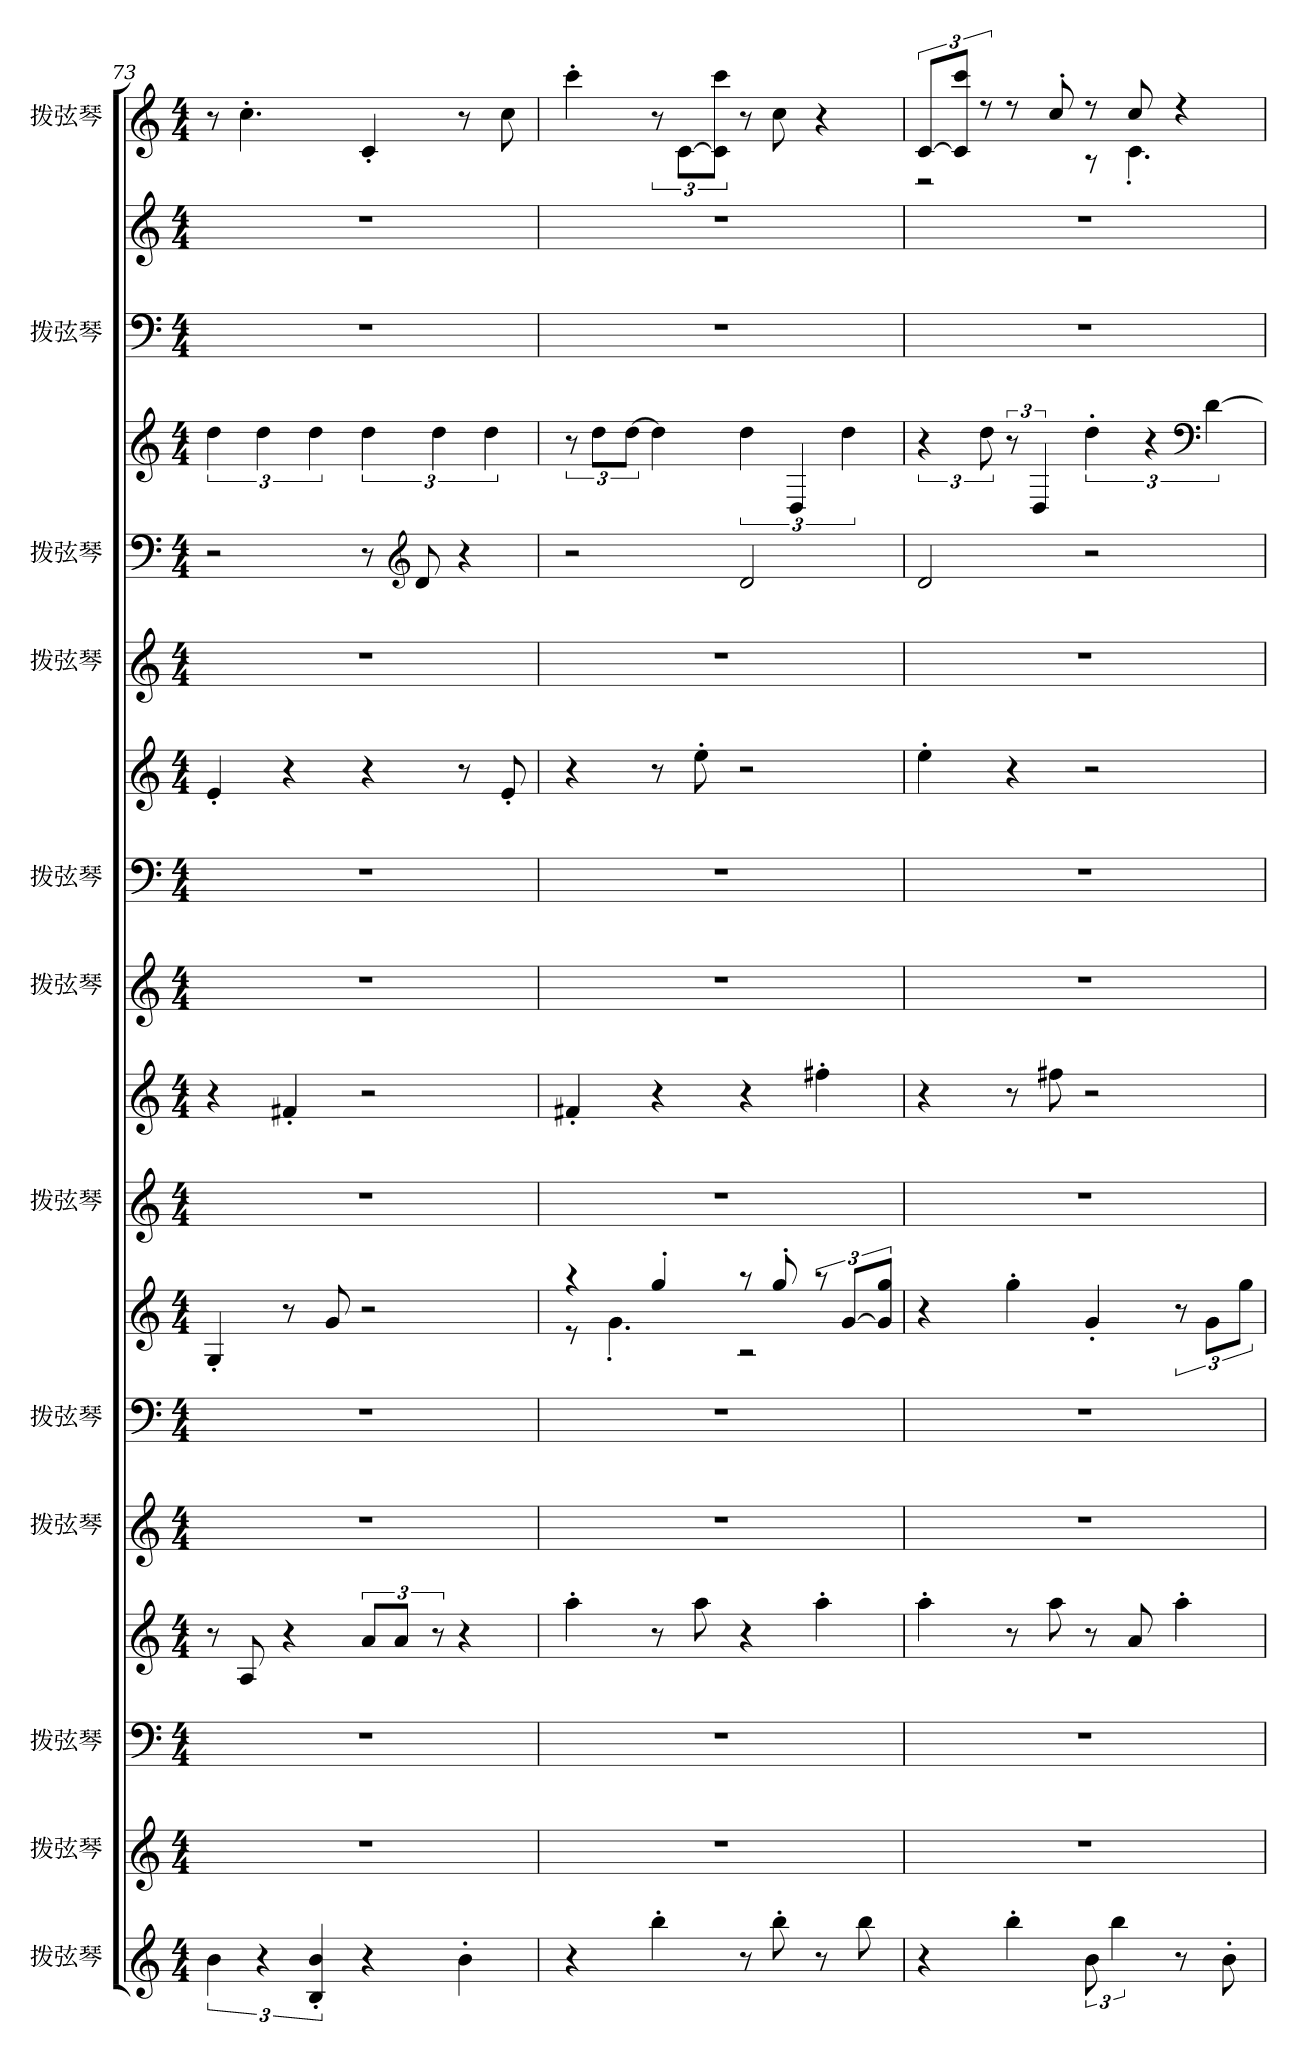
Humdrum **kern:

**kern	**kern	**kern	**kern	**kern	**kern	**kern	**kern	**kern	**kern	**kern	**kern	**kern	**kern	**kern	**kern	**kern	**kern
*part12	*part11	*part10	*part10	*part9	*part8	*part8	*part7	*part7	*part6	*part5	*part5	*part4	*part3	*part3	*part2	*part2	*part1
*staff18	*staff17	*staff16	*staff15	*staff14	*staff13	*staff12	*staff11	*staff10	*staff9	*staff8	*staff7	*staff6	*staff5	*staff4	*staff3	*staff2	*staff1
*I"拨弦琴	*I"拨弦琴	*I"拨弦琴	*	*I"拨弦琴	*I"拨弦琴	*	*I"拨弦琴	*	*I"拨弦琴	*I"拨弦琴	*	*I"拨弦琴	*I"拨弦琴	*	*I"拨弦琴	*	*I"拨弦琴
*clefG2	*clefG2	*clefF4	*clefG2	*clefG2	*clefF4	*clefG2	*clefG2	*clefG2	*clefG2	*clefF4	*clefG2	*clefG2	*clefF4	*clefG2	*clefF4	*clefG2	*clefG2
*k[]	*k[]	*k[]	*k[]	*k[]	*k[]	*k[]	*k[]	*k[]	*k[]	*k[]	*k[]	*k[]	*k[]	*k[]	*k[]	*k[]	*k[]
*M4/4	*M4/4	*M4/4	*M4/4	*M4/4	*M4/4	*M4/4	*M4/4	*M4/4	*M4/4	*M4/4	*M4/4	*M4/4	*M4/4	*M4/4	*M4/4	*M4/4	*M4/4
=73	=73	=73	=73	=73	=73	=73	=73	=73	=73	=73	=73	=73	=73	=73	=73	=73	=73
6b\	1r	1r	8r	1r	1r	4G'/	1r	4r	1r	1r	4e'/	1r	2r	6dd\	1r	1r	8r
.	.	.	8A/	.	.	.	.	.	.	.	.	.	.	.	.	.	4.cc'\
6r	.	.	.	.	.	.	.	.	.	.	.	.	.	6dd\	.	.	.
.	.	.	4r	.	.	8r	.	4f#X'/	.	.	4r	.	.	.	.	.	.
6B/' 6b/'	.	.	.	.	.	.	.	.	.	.	.	.	.	6dd\	.	.	.
.	.	.	.	.	.	8g/	.	.	.	.	.	.	.	.	.	.	.
4r	.	.	12a/L	.	.	2r	.	2r	.	.	4r	.	8r	6dd\	.	.	4c'/
.	.	.	12a/J	.	.	.	.	.	.	.	.	.	.	.	.	.	.
*	*	*	*	*	*	*	*	*	*	*	*	*	*clefG2	*	*	*	*
.	.	.	.	.	.	.	.	.	.	.	.	.	8d/	.	.	.	.
.	.	.	12r	.	.	.	.	.	.	.	.	.	.	6dd\	.	.	.
4b'\	.	.	4r	.	.	.	.	.	.	.	8r	.	4r	.	.	.	8r
.	.	.	.	.	.	.	.	.	.	.	.	.	.	6dd\	.	.	.
.	.	.	.	.	.	.	.	.	.	.	8e'/	.	.	.	.	.	8cc\
=74	=74	=74	=74	=74	=74	=74	=74	=74	=74	=74	=74	=74	=74	=74	=74	=74	=74
*	*	*	*	*	*	*^	*	*	*	*	*	*	*	*	*	*	*
4r	1r	1r	4aa'\	1r	1r	4r	8r	1r	4f#X'/	1r	1r	4r	1r	2r	12r	1r	1r	4ccc'\
.	.	.	.	.	.	.	.	.	.	.	.	.	.	.	12dd\L	.	.	.
.	.	.	.	.	.	.	4.g'\	.	.	.	.	.	.	.	.	.	.	.
.	.	.	.	.	.	.	.	.	.	.	.	.	.	.	[12dd\J	.	.	.
4bb'\	.	.	8r	.	.	4gg'/	.	.	4r	.	.	8r	.	.	4dd\]	.	.	12r
.	.	.	.	.	.	.	.	.	.	.	.	.	.	.	.	.	.	[12c\L
.	.	.	8aa\	.	.	.	.	.	.	.	.	8ee'\	.	.	.	.	.	.
.	.	.	.	.	.	.	.	.	.	.	.	.	.	.	.	.	.	12c\] 12ccc\J
8r	.	.	4r	.	.	8r	2r	.	4r	.	.	2r	.	2d/	6dd\	.	.	8r
8bb'\	.	.	.	.	.	8gg'/	.	.	.	.	.	.	.	.	.	.	.	8cc\
.	.	.	.	.	.	.	.	.	.	.	.	.	.	.	6D/	.	.	.
8r	.	.	4aa'\	.	.	12r	.	.	4ff#X'\	.	.	.	.	.	.	.	.	4r
.	.	.	.	.	.	[12g/L	.	.	.	.	.	.	.	.	6dd\	.	.	.
8bb\	.	.	.	.	.	.	.	.	.	.	.	.	.	.	.	.	.	.
.	.	.	.	.	.	12g/] 12gg/J	.	.	.	.	.	.	.	.	.	.	.	.
*	*	*	*	*	*	*v	*v	*	*	*	*	*	*	*	*	*	*	*
!!LO:PB:g=z
=75	=75	=75	=75	=75	=75	=75	=75	=75	=75	=75	=75	=75	=75	=75	=75	=75	=75
*	*	*	*	*	*	*	*	*	*	*	*	*	*	*	*	*	*^
4r	1r	1r	4aa'\	1r	1r	4r	1r	4r	1r	1r	4ee'\	1r	2d/	6r	1r	1r	[12c/L	2r
.	.	.	.	.	.	.	.	.	.	.	.	.	.	.	.	.	12c/] 12ccc/J	.
.	.	.	.	.	.	.	.	.	.	.	.	.	.	12dd\	.	.	12r	.
4bb'\	.	.	8r	.	.	4gg'\	.	8r	.	.	4r	.	.	12r	.	.	8r	.
.	.	.	.	.	.	.	.	.	.	.	.	.	.	6D/	.	.	.	.
.	.	.	8aa\	.	.	.	.	8ff#X\	.	.	.	.	.	.	.	.	8cc'/	.
12b\	.	.	8r	.	.	4g'/	.	2r	.	.	2r	.	2r	6dd'\	.	.	8r	8r
6bb\	.	.	.	.	.	.	.	.	.	.	.	.	.	.	.	.	.	.
.	.	.	8a/	.	.	.	.	.	.	.	.	.	.	.	.	.	8cc/	4.c'\
.	.	.	.	.	.	.	.	.	.	.	.	.	.	6r	.	.	.	.
8r	.	.	4aa'\	.	.	12r	.	.	.	.	.	.	.	.	.	.	4r	.
*	*	*	*	*	*	*	*	*	*	*	*	*	*	*clefF4	*	*	*	*
.	.	.	.	.	.	12g\L	.	.	.	.	.	.	.	[6d\	.	.	.	.
8b'\	.	.	.	.	.	.	.	.	.	.	.	.	.	.	.	.	.	.
.	.	.	.	.	.	12gg\J	.	.	.	.	.	.	.	.	.	.	.	.
*	*	*	*	*	*	*	*	*	*	*	*	*	*	*	*	*	*v	*v
=	=	=	=	=	=	=	=	=	=	=	=	=	=	=	=	=	=
*-	*-	*-	*-	*-	*-	*-	*-	*-	*-	*-	*-	*-	*-	*-	*-	*-	*-
